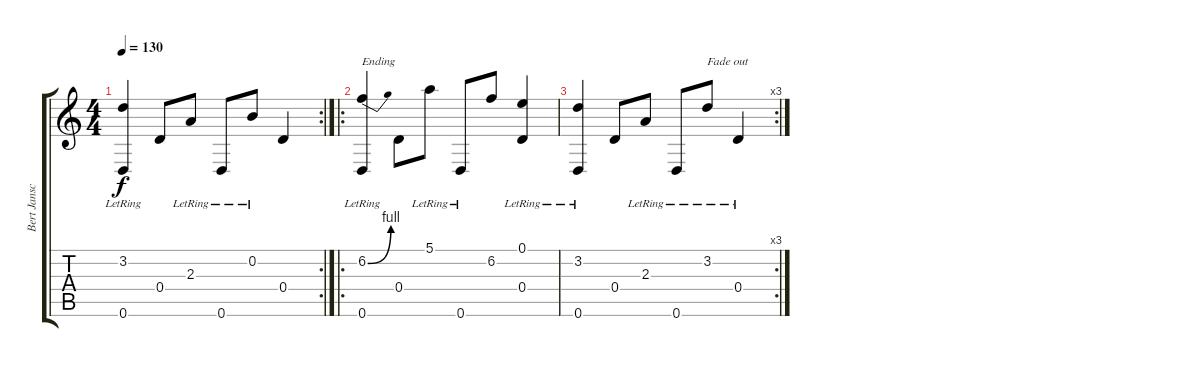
\track ("Bert Jansch" "Bert Jansc") {instrument acousticguitarsteel}
\staff {score tabs}
\tuning (E4 B3 G3 D3 A2 D2) {hide}
\rc 2
\ts (4 4)
\tempo 130
\clef g2
\ks c
(3.2{lr} 0.6{lr}).4{dy f} 0.4.8 2.3{lr}.8 0.6{lr}.8 0.2{lr}.8 0.4.4 |
\ro
(6.2{be (bend 0 0 60 4)} 0.6{lr}).4{txt "Ending"} 0.4.8 5.1{lr}.8 0.6{lr}.8 6.2.8 (0.1 0.4{lr}).4 |
\rc 3
(3.2{lr} 0.6{lr}).4 0.4.8 2.3{lr}.8 0.6{lr}.8 3.2{lr}.8{txt "Fade out"} 0.4{lr}.4
